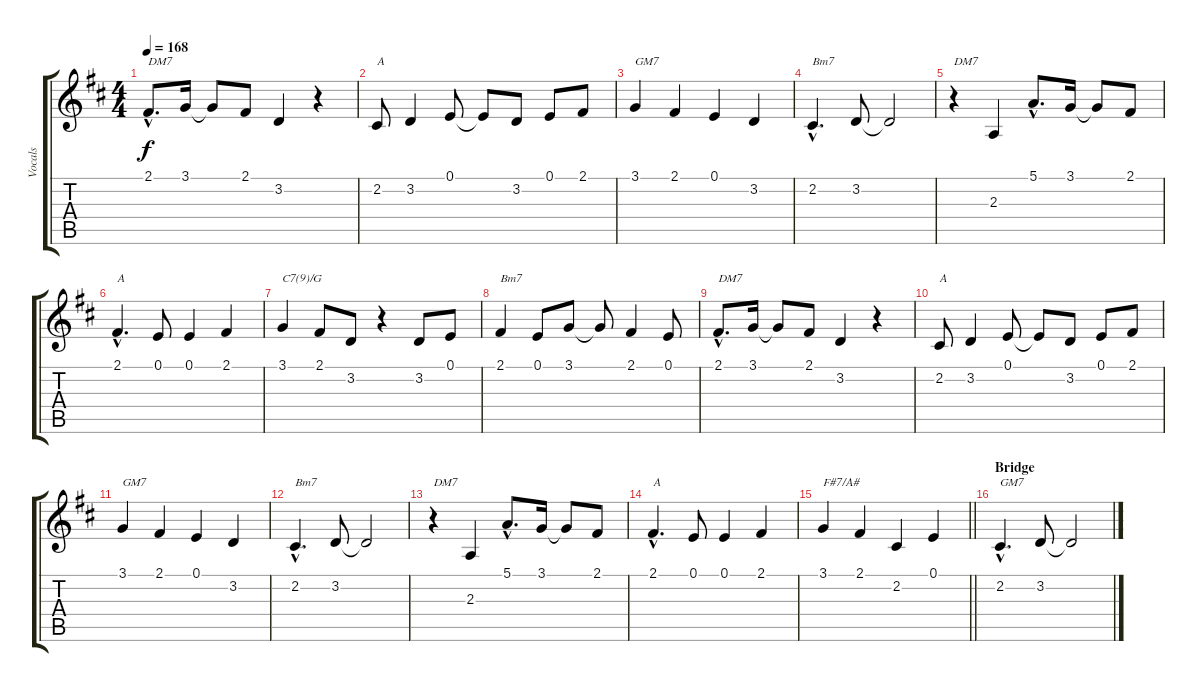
\track ("Vocals" "Vocals") {instrument sopranosax}
\staff {score tabs}
\tuning (E4 B3 G3 D3 A2 E2) {hide}
\ts (4 4)
\tempo 168
\clef g2
\ks d
2.1{hac}.8{d txt "DM7" dy f} 3.1.16 3.1{t}.8 2.1.8 3.2.4 r.4 |
2.2.8{txt "A"} 3.2.4 0.1.8 0.1{t}.8 3.2.8 0.1.8 2.1.8 |
3.1.4{txt "GM7"} 2.1.4 0.1.4 3.2.4 |
2.2{hac}.4{d txt "Bm7"} 3.2.8 3.2{t}.2 |
r.4{txt "DM7"} 2.3.4 5.1{hac}.8{d} 3.1.16 3.1{t}.8 2.1.8 |
2.1{hac}.4{d txt "A"} 0.1.8 0.1.4 2.1.4 |
3.1.4{txt "C7(9)/G"} 2.1.8 3.2.8 r.4 3.2.8 0.1.8 |
2.1.4{txt "Bm7"} 0.1.8 3.1.8 3.1{t}.8 2.1.4 0.1.8 |
2.1{hac}.8{d txt "DM7"} 3.1.16 3.1{t}.8 2.1.8 3.2.4 r.4 |
2.2.8{txt "A"} 3.2.4 0.1.8 0.1{t}.8 3.2.8 0.1.8 2.1.8 |
3.1.4{txt "GM7"} 2.1.4 0.1.4 3.2.4 |
2.2{hac}.4{d txt "Bm7"} 3.2.8 3.2{t}.2 |
r.4{txt "DM7"} 2.3.4 5.1{hac}.8{d} 3.1.16 3.1{t}.8 2.1.8 |
2.1{hac}.4{d txt "A"} 0.1.8 0.1.4 2.1.4 |
\barLineRight lightlight
3.1.4{txt "F#7/A#"} 2.1.4 2.2.4 0.1.4 |
\section ("" "Bridge")
2.2{hac}.4{d txt "GM7"} 3.2.8 3.2{t}.2
